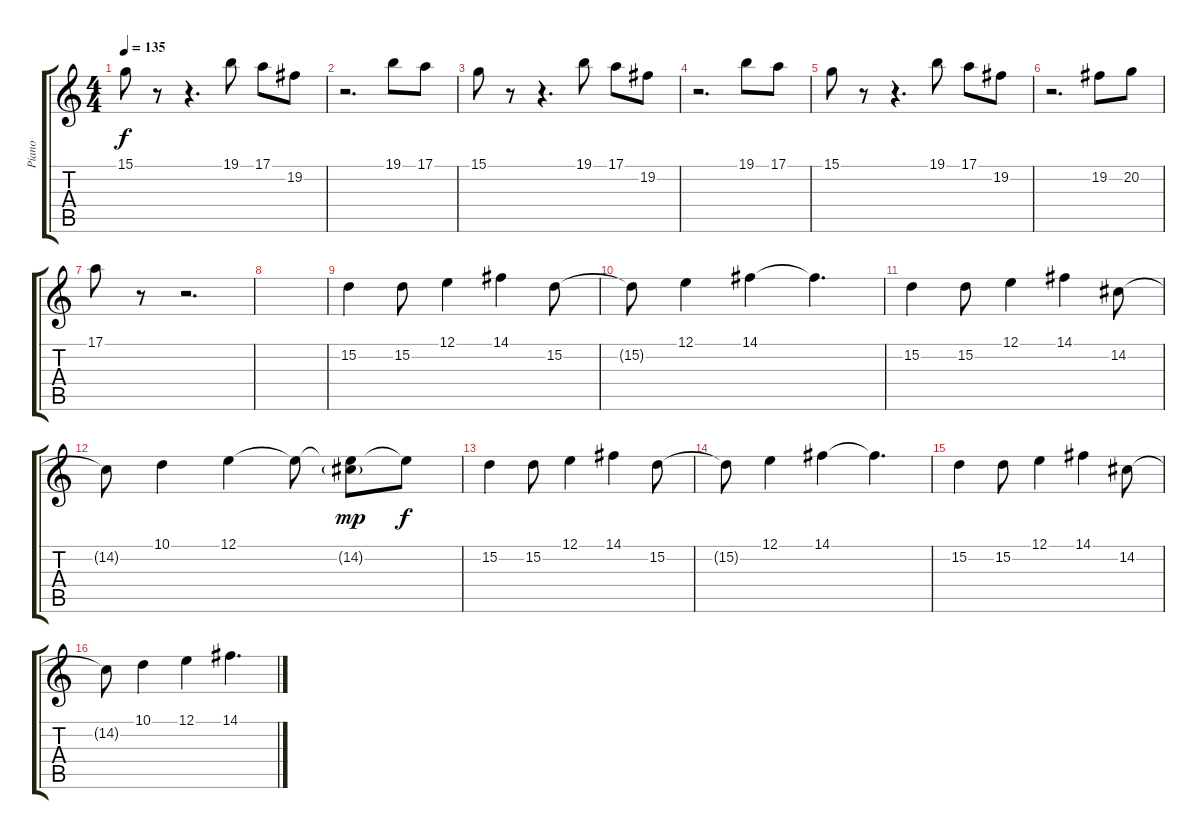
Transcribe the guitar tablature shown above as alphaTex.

\track ("Piano" "Piano") {instrument brightacousticpiano}
\staff {score tabs}
\tuning (E4 B3 G3 D3 A2 D2) {hide}
\ts (4 4)
\tempo 135
\clef g2
\ks c
15.1.8{dy f} r.8 r.4{d} 19.1.8 17.1.8 19.2.8 |
r.2{d} 19.1.8 17.1.8 |
15.1.8 r.8 r.4{d} 19.1.8 17.1.8 19.2.8 |
r.2{d} 19.1.8 17.1.8 |
15.1.8 r.8 r.4{d} 19.1.8 17.1.8 19.2.8 |
r.2{d} 19.2.8 20.2.8 |
17.1.8 r.8 r.2{d} |
|
15.2.4 15.2.8 12.1.4 14.1.4 15.2.8 |
15.2{t}.8 12.1.4 14.1.4 14.1{t}.4{d} |
15.2.4 15.2.8 12.1.4 14.1.4 14.2.8 |
14.2{t}.8 10.1.4 12.1.4 12.1{t}.8 (12.1{t} 14.2{g}).8{dy mp} 12.1{t}.8{dy f} |
15.2.4 15.2.8 12.1.4 14.1.4 15.2.8 |
15.2{t}.8 12.1.4 14.1.4 14.1{t}.4{d} |
15.2.4 15.2.8 12.1.4 14.1.4 14.2.8 |
14.2{t}.8 10.1.4 12.1.4 14.1.4{d}
